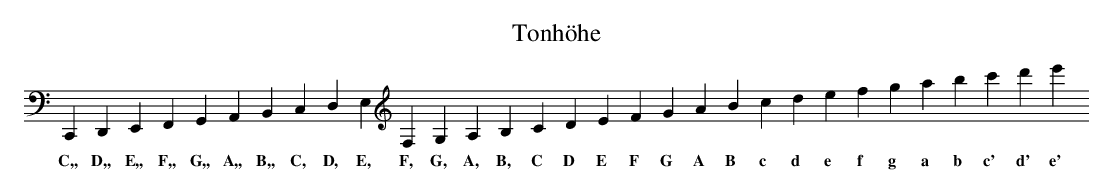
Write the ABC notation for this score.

X:1
T:Tonh\366he
M:none
L:1/4
K:none
C,, D,, E,, F,, G,, A,, B,, C, D, E, F, G, A, B, C D E F G A B c d e f g a b c' d' e'
w:C,, D,, E,, F,, G,, A,, B,, C, D, E, F, G, A, B, C D E F G A B c d e f g a b c' d' e'
